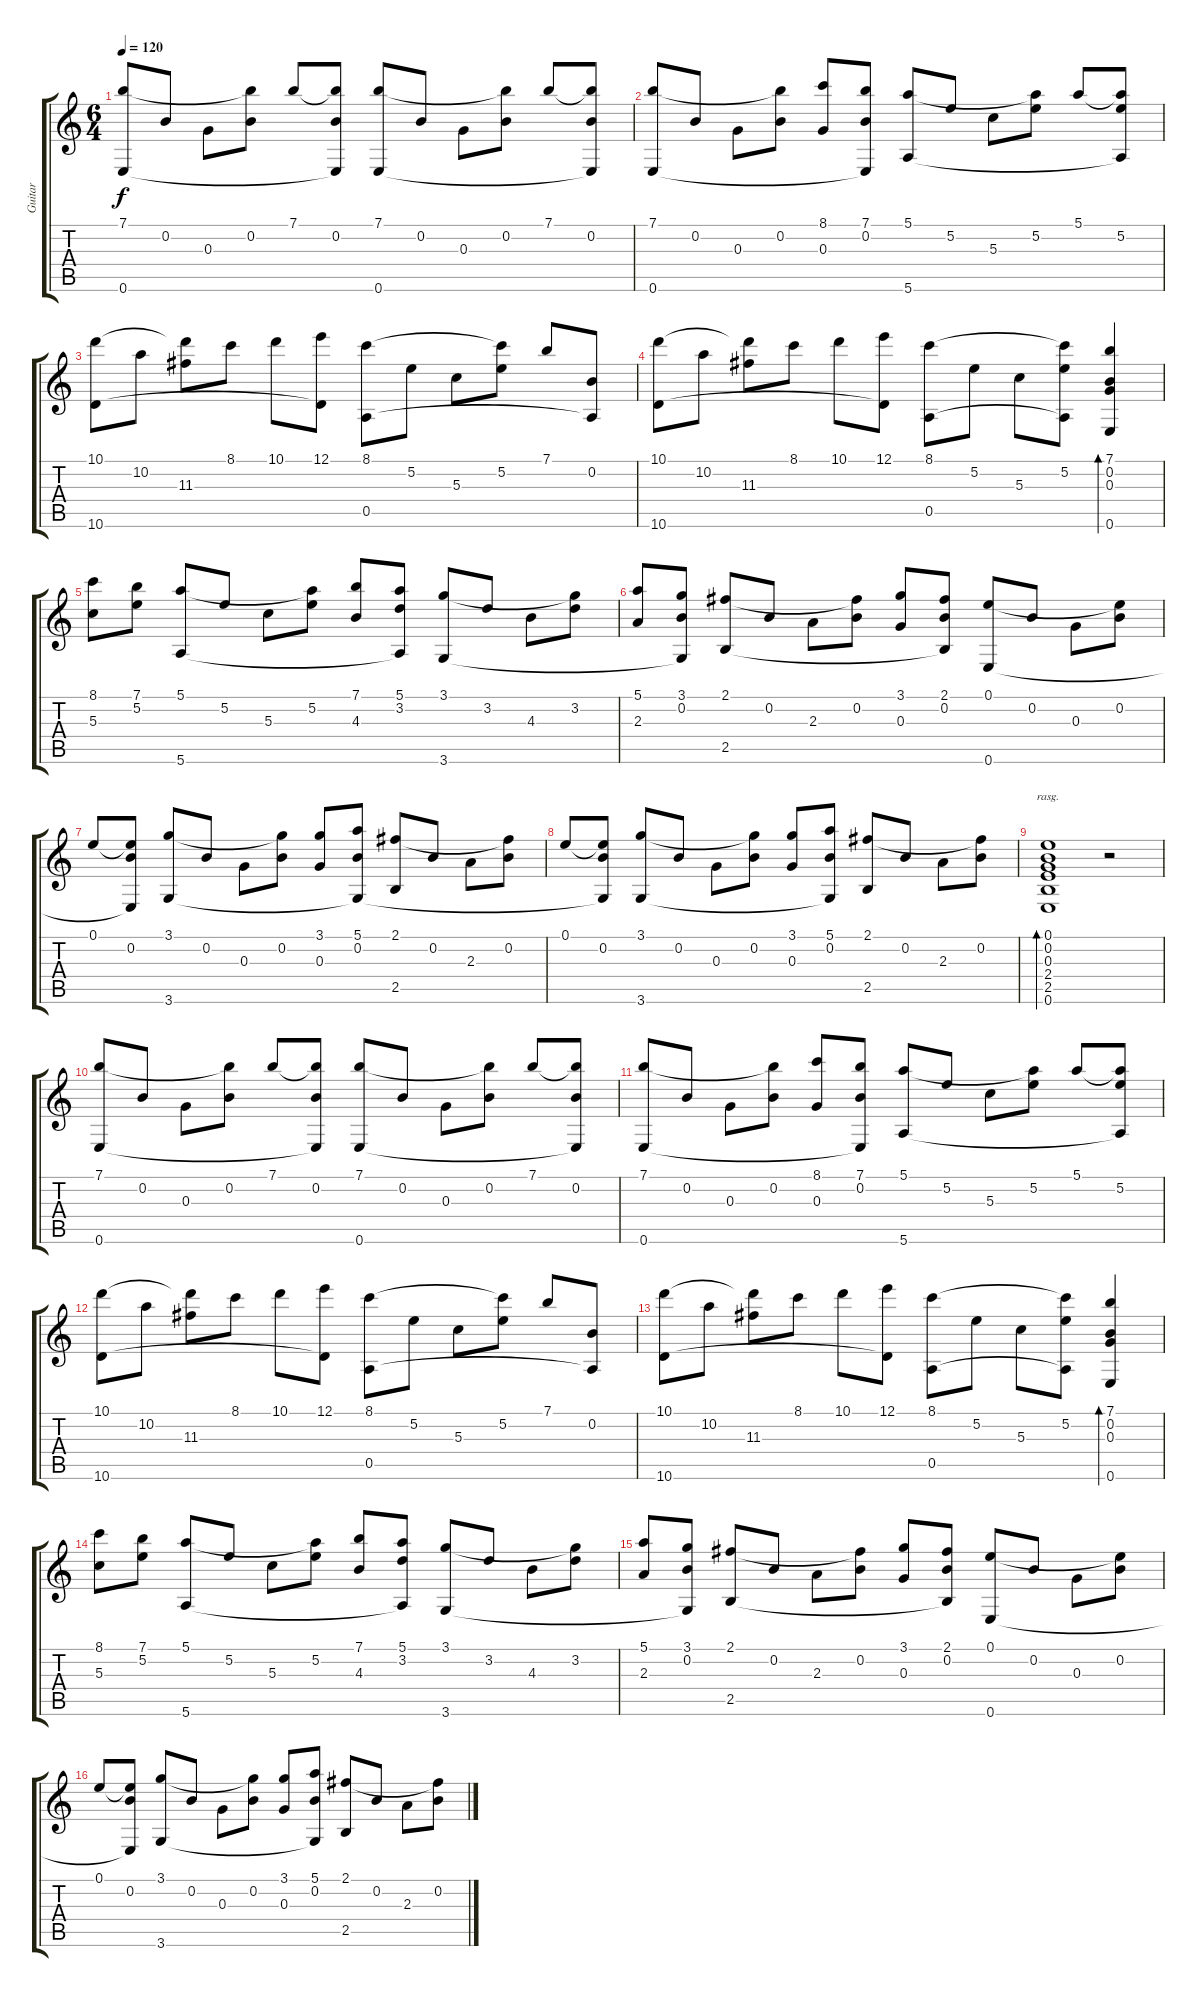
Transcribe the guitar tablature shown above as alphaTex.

\track ("Guitar" "Guitar") {instrument acousticguitarnylon}
\staff {score tabs}
\tuning (E4 B3 G3 D3 A2 E2) {hide}
\ts (6 4)
\tempo 120
\clef g2
\ks c
(7.1 0.6).8{dy f instrument acousticguitarnylon} 0.2.8 0.3.8 (7.1{t} 0.2).8 7.1.8 (7.1{t} 0.2 0.6{t}).8 (7.1 0.6).8 0.2.8 0.3.8 (7.1{t} 0.2).8 7.1.8 (7.1{t} 0.2 0.6{t}).8 |
(7.1 0.6).8 0.2.8 0.3.8 (7.1{t} 0.2).8 (8.1 0.3).8 (7.1 0.2 0.6{t}).8 (5.1 5.6).8 5.2.8 5.3.8 (5.1{t} 5.2).8 5.1.8 (5.1{t} 5.2 5.6{t}).8 |
(10.1 10.6).8 10.2.8 (10.1{t} 11.3).8 8.1.8 10.1.8 (12.1 10.6{t}).8 (8.1 0.5).8 5.2.8 5.3.8 (8.1{t} 5.2).8 7.1.8 (0.2 0.5{t}).8 |
(10.1 10.6).8 10.2.8 (10.1{t} 11.3).8 8.1.8 10.1.8 (12.1 10.6{t}).8 (8.1 0.5).8 5.2.8 5.3.8 (8.1{t} 5.2 0.5{t}).8 (7.1 0.2 0.3 0.6).4{bd 120} |
(8.1 5.3).8 (7.1 5.2).8 (5.1 5.6).8 5.2.8 5.3.8 (5.1{t} 5.2).8 (7.1 4.3).8 (5.1 3.2 5.6{t}).8 (3.1 3.6).8 3.2.8 4.3.8 (3.1{t} 3.2).8 |
(5.1 2.3).8 (3.1 0.2 3.6{t}).8 (2.1 2.5).8 0.2.8 2.3.8 (2.1{t} 0.2).8 (3.1 0.3).8 (2.1 0.2 2.5{t}).8 (0.1 0.6).8 0.2.8 0.3.8 (0.1{t} 0.2).8 |
0.1.8 (0.1{t} 0.2 0.6{t}).8 (3.1 3.6).8 0.2.8 0.3.8 (3.1{t} 0.2).8 (3.1 0.3).8 (5.1 0.2 3.6{t}).8 (2.1 2.5).8 0.2.8 2.3.8 (2.1{t} 0.2).8 |
0.1.8 (0.1{t} 0.2 3.6{t}).8 (3.1 3.6).8 0.2.8 0.3.8 (3.1{t} 0.2).8 (3.1 0.3).8 (5.1 0.2 3.6{t}).8 (2.1 2.5).8 0.2.8 2.3.8 (2.1{t} 0.2).8 |
(0.1 0.2 0.3 2.4 2.5 0.6).1{bd 480 rasg ii} r.2 |
(7.1 0.6).8 0.2.8 0.3.8 (7.1{t} 0.2).8 7.1.8 (7.1{t} 0.2 0.6{t}).8 (7.1 0.6).8 0.2.8 0.3.8 (7.1{t} 0.2).8 7.1.8 (7.1{t} 0.2 0.6{t}).8 |
(7.1 0.6).8 0.2.8 0.3.8 (7.1{t} 0.2).8 (8.1 0.3).8 (7.1 0.2 0.6{t}).8 (5.1 5.6).8 5.2.8 5.3.8 (5.1{t} 5.2).8 5.1.8 (5.1{t} 5.2 5.6{t}).8 |
(10.1 10.6).8 10.2.8 (10.1{t} 11.3).8 8.1.8 10.1.8 (12.1 10.6{t}).8 (8.1 0.5).8 5.2.8 5.3.8 (8.1{t} 5.2).8 7.1.8 (0.2 0.5{t}).8 |
(10.1 10.6).8 10.2.8 (10.1{t} 11.3).8 8.1.8 10.1.8 (12.1 10.6{t}).8 (8.1 0.5).8 5.2.8 5.3.8 (8.1{t} 5.2 0.5{t}).8 (7.1 0.2 0.3 0.6).4{bd 120} |
(8.1 5.3).8 (7.1 5.2).8 (5.1 5.6).8 5.2.8 5.3.8 (5.1{t} 5.2).8 (7.1 4.3).8 (5.1 3.2 5.6{t}).8 (3.1 3.6).8 3.2.8 4.3.8 (3.1{t} 3.2).8 |
(5.1 2.3).8 (3.1 0.2 3.6{t}).8 (2.1 2.5).8 0.2.8 2.3.8 (2.1{t} 0.2).8 (3.1 0.3).8 (2.1 0.2 2.5{t}).8 (0.1 0.6).8 0.2.8 0.3.8 (0.1{t} 0.2).8 |
0.1.8 (0.1{t} 0.2 0.6{t}).8 (3.1 3.6).8 0.2.8 0.3.8 (3.1{t} 0.2).8 (3.1 0.3).8 (5.1 0.2 3.6{t}).8 (2.1 2.5).8 0.2.8 2.3.8 (2.1{t} 0.2).8
